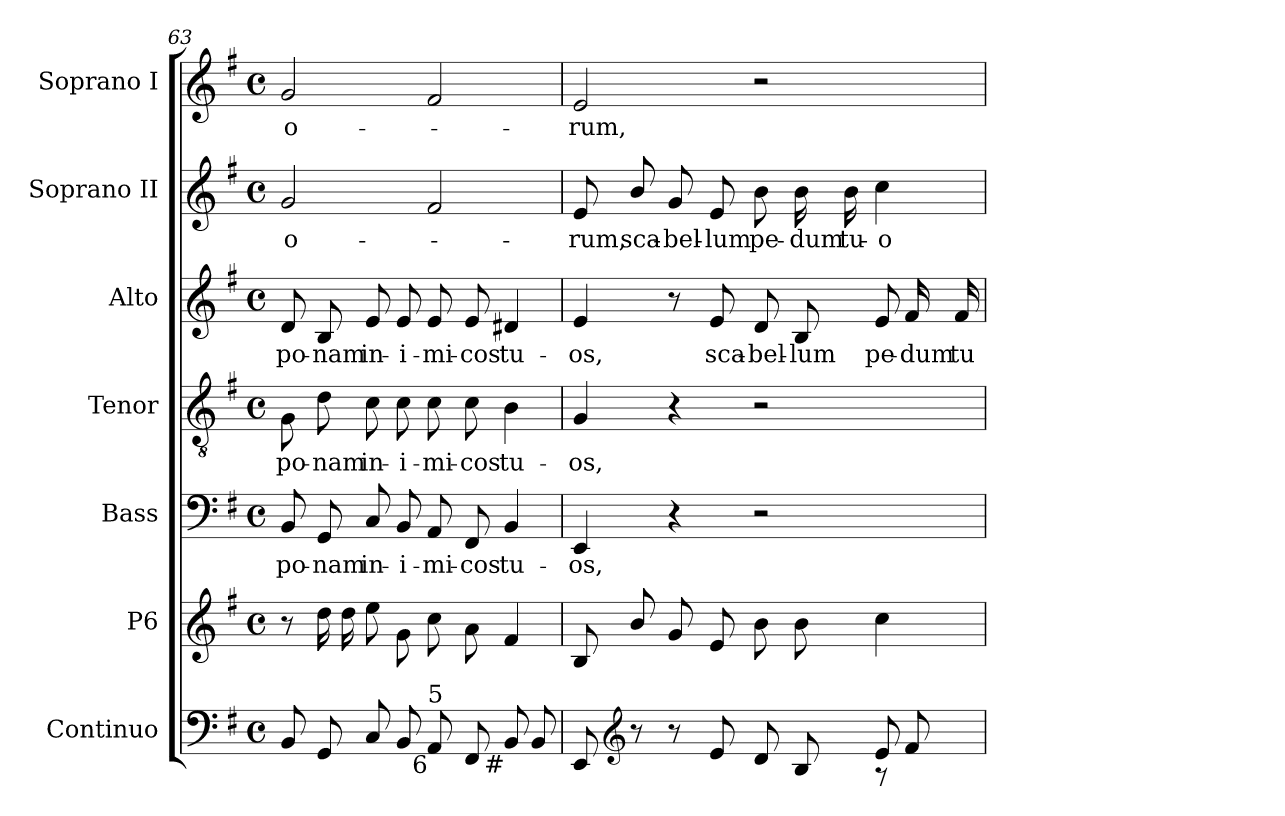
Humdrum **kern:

**kern	**kern	**kern	**text	**kern	**text	**kern	**text	**kern	**text	**kern	**text
*part7	*part6	*part5	*part5	*part4	*part4	*part3	*part3	*part2	*part2	*part1	*part1
*staff7	*staff6	*staff5	*staff5	*staff4	*staff4	*staff3	*staff3	*staff2	*staff2	*staff1	*staff1
*I"Continuo	*I"P6	*I"Bass	*	*I"Tenor	*	*I"Alto	*	*I"Soprano II	*	*I"Soprano I	*
*	*	*I'B.	*	*I'T.	*	*I'A.	*	*I'S.	*	*I'S.	*
!!LO:LB:g=z
*clefF4	*clefG2	*clefF4	*	*clefGv2	*	*clefG2	*	*clefG2	*	*clefG2	*
*	*	*	*	*ITrd7c12	*	*	*	*	*	*	*
*k[f#]	*k[f#]	*k[f#]	*	*k[f#]	*	*k[f#]	*	*k[f#]	*	*k[f#]	*
*G:	*G:	*G:	*	*G:	*	*G:	*	*G:	*	*G:	*
*M4/4	*M4/4	*M4/4	*	*M4/4	*	*M4/4	*	*M4/4	*	*M4/4	*
*met(c)	*met(c)	*met(c)	*	*met(c)	*	*met(c)	*	*met(c)	*	*met(c)	*
=63	=63	=63	=63	=63	=63	=63	=63	=63	=63	=63	=63
!	!	!	!LO:LY:b:color=#000000	!	!	!	!	!	!	!	!
!	!	!	!	!	!LO:LY:b:color=#000000	!	!	!	!	!	!
!	!	!	!	!	!	!	!LO:LY:b:color=#000000	!	!	!	!
!	!	!	!	!	!	!	!	!	!LO:LY:b:color=#000000	!	!
!	!	!	!	!	!	!	!	!	!	!	!LO:LY:b:color=#000000
8BBi/	8r	8BBi/	po-	8GGi\	po-	8di/	po-	2gi/	-o-	2gi/	-o-
!	!	!	!LO:LY:b:color=#000000	!	!	!	!	!	!	!	!
!	!	!	!	!	!LO:LY:b:color=#000000	!	!	!	!	!	!
!	!	!	!	!	!	!	!LO:LY:b:color=#000000	!	!	!	!
8GGi/	16ddi\	8GGi/	-nam	8Di\	-nam	8Bi/	-nam	.	.	.	.
.	16ddi\	.	.	.	.	.	.	.	.	.	.
!	!	!	!LO:LY:b:color=#000000	!	!	!	!	!	!	!	!
!	!	!	!	!	!LO:LY:b:color=#000000	!	!	!	!	!	!
!	!	!	!	!	!	!	!LO:LY:b:color=#000000	!	!	!	!
8Ci/	8eei\	8Ci/	in-	8Ci\	in-	8ei/	in-	.	.	.	.
!	!	!	!LO:LY:b:color=#000000	!	!	!	!	!	!	!	!
!	!	!	!	!	!LO:LY:b:color=#000000	!	!	!	!	!	!
!	!	!	!	!	!	!	!LO:LY:b:color=#000000	!	!	!	!
8BBi/	8gi\	8BBi/	-i-	8Ci\	-i-	8ei/	-i-	.	.	.	.
!	!	!	!LO:LY:b:color=#000000	!	!	!	!	!	!	!	!
!	!	!	!	!	!LO:LY:b:color=#000000	!	!	!	!	!	!
!LO:TX:b:rj:t=6	!	!	!	!	!	!	!	!	!	!	!
!LO:TX:t=5	!	!	!	!	!	!	!	!	!	!	!
!	!	!	!	!	!	!	!LO:LY:b:color=#000000	!	!	!	!
8AAi/	8cci\	8AAi/	-mi-	8Ci\	-mi-	8ei/	-mi-	2f#i/	.	2f#i/	.
!	!	!	!LO:LY:b:color=#000000	!	!	!	!	!	!	!	!
!	!	!	!	!	!LO:LY:b:color=#000000	!	!	!	!	!	!
!	!	!	!	!	!	!	!LO:LY:b:color=#000000	!	!	!	!
8FF#i/	8ai\	8FF#i/	-cos	8Ci\	-cos	8ei/	-cos	.	.	.	.
!	!	!	!LO:LY:b:color=#000000	!	!	!	!	!	!	!	!
!	!	!	!	!	!LO:LY:b:color=#000000	!	!	!	!	!	!
!LO:TX:b:rj:t=#	!	!	!	!	!	!	!	!	!	!	!
!	!	!	!	!	!	!	!LO:LY:b:color=#000000	!	!	!	!
8BBi/	4f#i/	4BBi/	tu-	4BBi\	tu-	4d#Xi/	tu-	.	.	.	.
8BBi/	.	.	.	.	.	.	.	.	.	.	.
=64	=64	=64	=64	=64	=64	=64	=64	=64	=64	=64	=64
*^	*	*	*	*	*	*	*	*	*	*	*
!	!	!	!	!LO:LY:b:color=#000000	!	!	!	!	!	!	!	!
!	!	!	!	!	!	!LO:LY:b:color=#000000	!	!	!	!	!	!
!	!	!	!	!	!	!	!	!LO:LY:b:color=#000000	!	!	!	!
!	!	!	!	!	!	!	!	!	!	!LO:LY:b:color=#000000	!	!
!	!	!	!	!	!	!	!	!	!	!	!	!LO:LY:b:color=#000000
8EEi/	2ryy	8Bi/	4EEi/	-os,	4GGi/	-os,	4ei/	-os,	8ei/	-rum,	2ei/	-rum,
*clefG2	*	*	*	*	*	*	*	*	*	*	*	*
!	!	!	!	!	!	!	!	!	!	!LO:LY:b:color=#000000	!	!
8r	.	8bi/	.	.	.	.	.	.	8bi/	sca-	.	.
!	!	!	!	!	!	!	!	!	!	!LO:LY:b:color=#000000	!	!
8r	.	8gi/	4r	.	4r	.	8r	.	8gi/	-bel-	.	.
!	!	!	!	!	!	!	!	!LO:LY:b:color=#000000	!	!	!	!
!	!	!	!	!	!	!	!	!	!	!LO:LY:b:color=#000000	!	!
8ei/	.	8ei/	.	.	.	.	8ei/	sca-	8ei/	-lum	.	.
!	!	!	!	!	!	!	!	!LO:LY:b:color=#000000	!	!	!	!
!	!	!	!	!	!	!	!	!	!	!LO:LY:b:color=#000000	!	!
8di/	8ryy	8bi\	2r	.	2r	.	8di/	-bel-	8bi\	pe-	2r	.
!	!	!	!	!	!	!	!	!LO:LY:b:color=#000000	!	!	!	!
!	!	!	!	!	!	!	!	!	!	!LO:LY:b:color=#000000	!	!
8Bi/	8ryy	8bi\	.	.	.	.	8Bi/	-lum	16bi\	-dum	.	.
!	!	!	!	!	!	!	!	!	!	!LO:LY:b:color=#000000	!	!
.	.	.	.	.	.	.	.	.	16bi\	tu-	.	.
!	!	!	!	!	!	!	!	!LO:LY:b:color=#000000	!	!	!	!
!	!	!	!	!	!	!	!	!	!	!LO:LY:b:color=#000000	!	!
8ei/	8r	4cci\	.	.	.	.	8ei/	pe-	4cci\	-o-	.	.
!	!	!	!	!	!	!	!	!LO:LY:b:color=#000000	!	!	!	!
8f#i/	8ryy	.	.	.	.	.	16f#i/	-dum	.	.	.	.
!	!	!	!	!	!	!	!	!LO:LY:b:color=#000000	!	!	!	!
.	.	.	.	.	.	.	16f#i/	tu-	.	.	.	.
*v	*v	*	*	*	*	*	*	*	*	*	*	*
=	=	=	=	=	=	=	=	=	=	=	=
*-	*-	*-	*-	*-	*-	*-	*-	*-	*-	*-	*-
